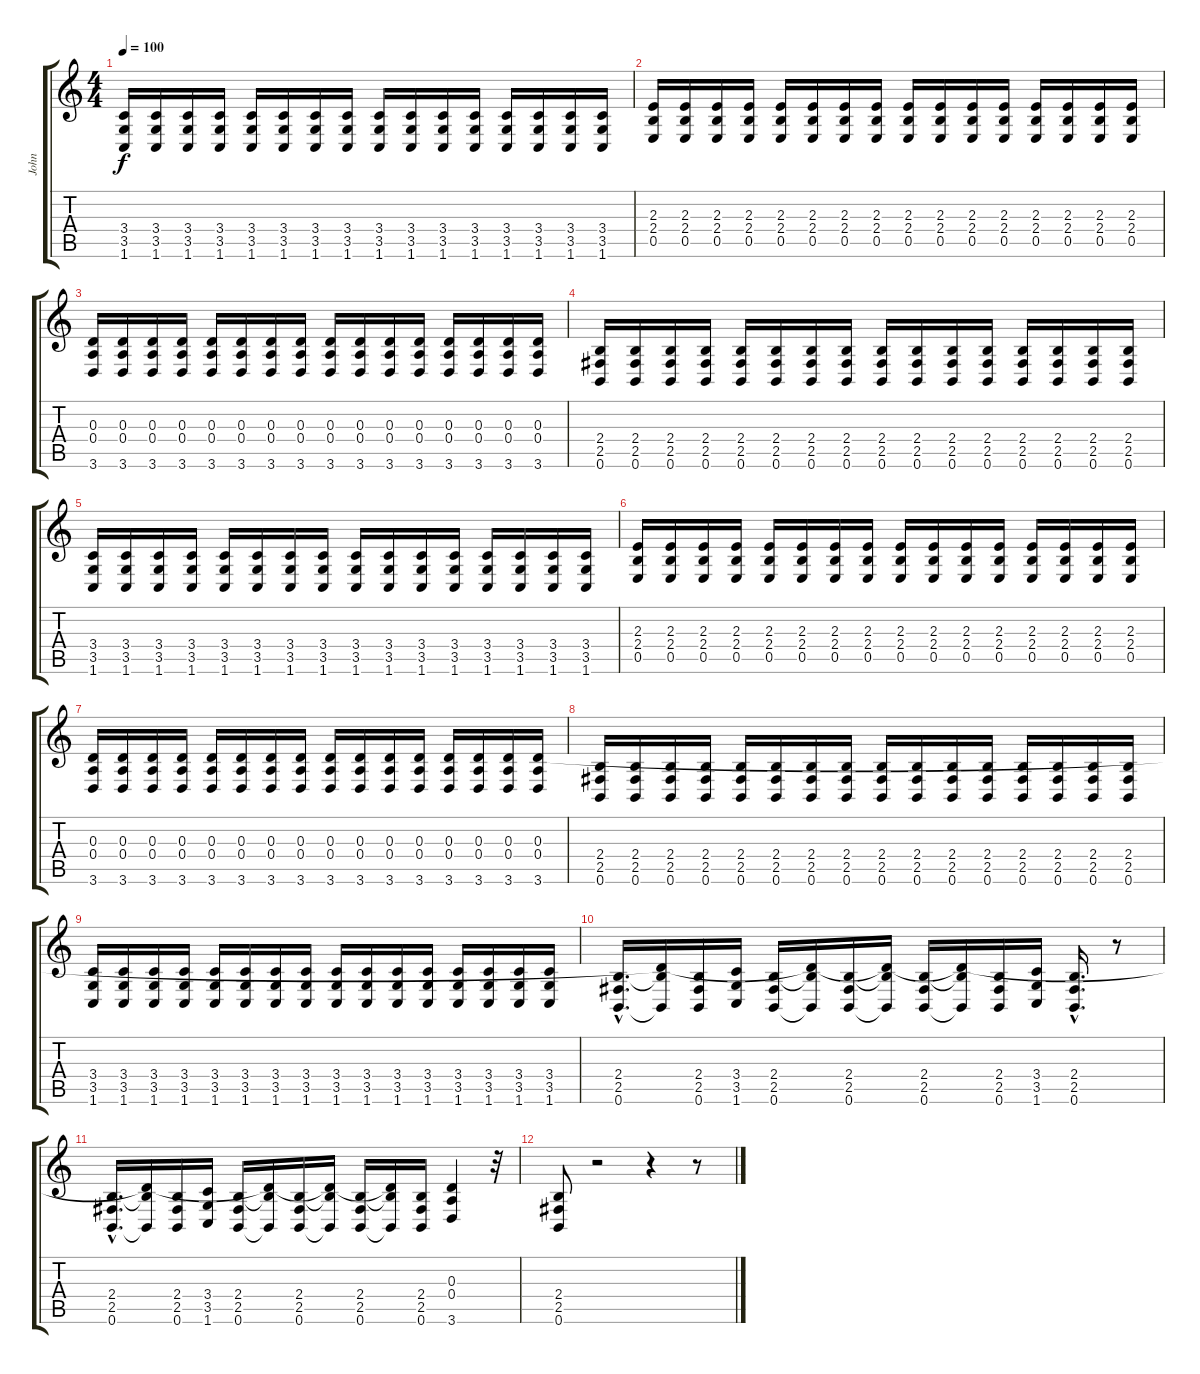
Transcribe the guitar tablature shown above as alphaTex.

\track ("John" "John") {instrument distortionguitar}
\staff {score tabs}
\tuning (B3 G3 D3 A2 E2 B1) {hide}
\ts (4 4)
\tempo 100
\clef g2
\ks c
(3.4 3.5 1.6).16{dy f} (3.4 3.5 1.6).16 (3.4 3.5 1.6).16 (3.4 3.5 1.6).16 (3.4 3.5 1.6).16 (3.4 3.5 1.6).16 (3.4 3.5 1.6).16 (3.4 3.5 1.6).16 (3.4 3.5 1.6).16 (3.4 3.5 1.6).16 (3.4 3.5 1.6).16 (3.4 3.5 1.6).16 (3.4 3.5 1.6).16 (3.4 3.5 1.6).16 (3.4 3.5 1.6).16 (3.4 3.5 1.6).16 |
(2.3 2.4 0.5).16 (2.3 2.4 0.5).16 (2.3 2.4 0.5).16 (2.3 2.4 0.5).16 (2.3 2.4 0.5).16 (2.3 2.4 0.5).16 (2.3 2.4 0.5).16 (2.3 2.4 0.5).16 (2.3 2.4 0.5).16 (2.3 2.4 0.5).16 (2.3 2.4 0.5).16 (2.3 2.4 0.5).16 (2.3 2.4 0.5).16 (2.3 2.4 0.5).16 (2.3 2.4 0.5).16 (2.3 2.4 0.5).16 |
(0.3 0.4 3.6).16 (0.3 0.4 3.6).16 (0.3 0.4 3.6).16 (0.3 0.4 3.6).16 (0.3 0.4 3.6).16 (0.3 0.4 3.6).16 (0.3 0.4 3.6).16 (0.3 0.4 3.6).16 (0.3 0.4 3.6).16 (0.3 0.4 3.6).16 (0.3 0.4 3.6).16 (0.3 0.4 3.6).16 (0.3 0.4 3.6).16 (0.3 0.4 3.6).16 (0.3 0.4 3.6).16 (0.3 0.4 3.6).16 |
(2.4 2.5 0.6).16 (2.4 2.5 0.6).16 (2.4 2.5 0.6).16 (2.4 2.5 0.6).16 (2.4 2.5 0.6).16 (2.4 2.5 0.6).16 (2.4 2.5 0.6).16 (2.4 2.5 0.6).16 (2.4 2.5 0.6).16 (2.4 2.5 0.6).16 (2.4 2.5 0.6).16 (2.4 2.5 0.6).16 (2.4 2.5 0.6).16 (2.4 2.5 0.6).16 (2.4 2.5 0.6).16 (2.4 2.5 0.6).16 |
(3.4 3.5 1.6).16 (3.4 3.5 1.6).16 (3.4 3.5 1.6).16 (3.4 3.5 1.6).16 (3.4 3.5 1.6).16 (3.4 3.5 1.6).16 (3.4 3.5 1.6).16 (3.4 3.5 1.6).16 (3.4 3.5 1.6).16 (3.4 3.5 1.6).16 (3.4 3.5 1.6).16 (3.4 3.5 1.6).16 (3.4 3.5 1.6).16 (3.4 3.5 1.6).16 (3.4 3.5 1.6).16 (3.4 3.5 1.6).16 |
(2.3 2.4 0.5).16 (2.3 2.4 0.5).16 (2.3 2.4 0.5).16 (2.3 2.4 0.5).16 (2.3 2.4 0.5).16 (2.3 2.4 0.5).16 (2.3 2.4 0.5).16 (2.3 2.4 0.5).16 (2.3 2.4 0.5).16 (2.3 2.4 0.5).16 (2.3 2.4 0.5).16 (2.3 2.4 0.5).16 (2.3 2.4 0.5).16 (2.3 2.4 0.5).16 (2.3 2.4 0.5).16 (2.3 2.4 0.5).16 |
(0.3 0.4 3.6).16 (0.3 0.4 3.6).16 (0.3 0.4 3.6).16 (0.3 0.4 3.6).16 (0.3 0.4 3.6).16 (0.3 0.4 3.6).16 (0.3 0.4 3.6).16 (0.3 0.4 3.6).16 (0.3 0.4 3.6).16 (0.3 0.4 3.6).16 (0.3 0.4 3.6).16 (0.3 0.4 3.6).16 (0.3 0.4 3.6).16 (0.3 0.4 3.6).16 (0.3 0.4 3.6).16 (0.3 0.4 3.6).16 |
(2.4 2.5 0.6).16 (2.4 2.5 0.6).16 (2.4 2.5 0.6).16 (2.4 2.5 0.6).16 (2.4 2.5 0.6).16 (2.4 2.5 0.6).16 (2.4 2.5 0.6).16 (2.4 2.5 0.6).16 (2.4 2.5 0.6).16 (2.4 2.5 0.6).16 (2.4 2.5 0.6).16 (2.4 2.5 0.6).16 (2.4 2.5 0.6).16 (2.4 2.5 0.6).16 (2.4 2.5 0.6).16 (2.4 2.5 0.6).16 |
(3.4 3.5 1.6).16 (3.4 3.5 1.6).16 (3.4 3.5 1.6).16 (3.4 3.5 1.6).16 (3.4 3.5 1.6).16 (3.4 3.5 1.6).16 (3.4 3.5 1.6).16 (3.4 3.5 1.6).16 (3.4 3.5 1.6).16 (3.4 3.5 1.6).16 (3.4 3.5 1.6).16 (3.4 3.5 1.6).16 (3.4 3.5 1.6).16 (3.4 3.5 1.6).16 (3.4 3.5 1.6).16 (3.4 3.5 1.6).16 |
(2.4{hac} 2.5{hac} 0.6{hac}).16{d} (0.3{t} 2.4{t} 0.6{t}).16 (2.4 2.5 0.6).16 (3.4 3.5 1.6).16 (2.4 2.5 0.6).16 (0.3{t} 2.4{t} 0.6{t}).16 (2.4 2.5 0.6).16 (0.3{t} 2.4{t} 0.6{t}).16 (2.4 2.5 0.6).16 (0.3{t} 2.4{t} 0.6{t}).16 (2.4 2.5 0.6).16 (3.4 3.5 1.6).16 (2.4{hac} 2.5{hac} 0.6{hac}).16{d} r.8 |
(2.4{hac} 2.5{hac} 0.6{hac}).16{d} (0.3{t} 2.4{t} 0.6{t}).16 (2.4 2.5 0.6).16 (3.4 3.5 1.6).16 (2.4 2.5 0.6).16 (0.3{t} 2.4{t} 0.6{t}).16 (2.4 2.5 0.6).16 (0.3{t} 2.4{t} 0.6{t}).16 (2.4 2.5 0.6).16 (0.3{t} 2.4{t} 0.6{t}).16 (2.4 2.5 0.6).16 (0.3 0.4 3.6).4 r.32 |
(2.4 2.5 0.6).8 r.2 r.4 r.8
